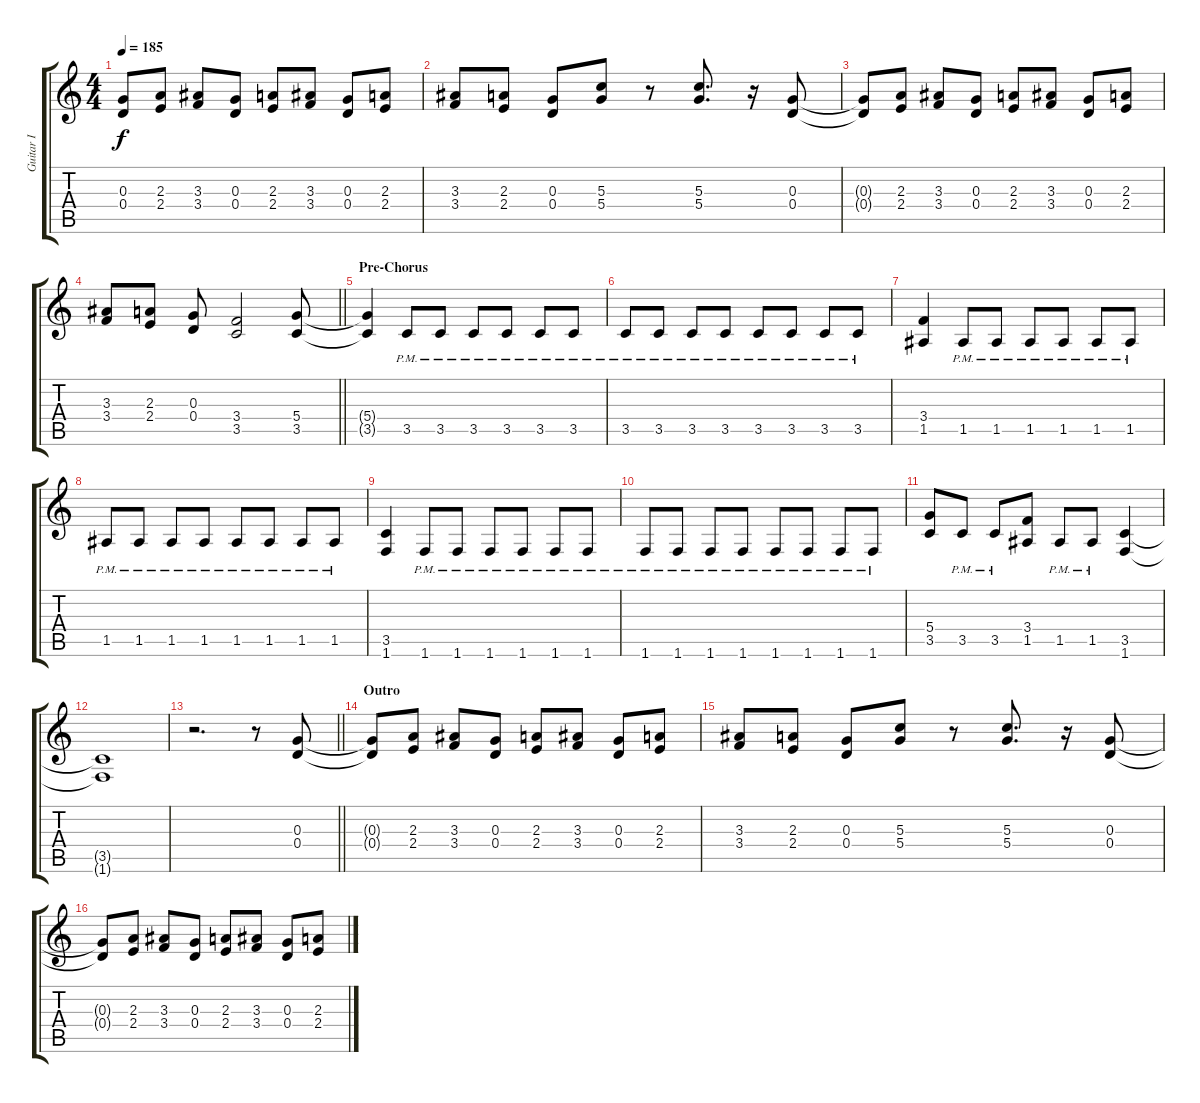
\track ("Guitar I" "Guitar I") {instrument overdrivenguitar}
\staff {score tabs}
\tuning (E4 B3 G3 D3 A2 E2) {hide}
\ts (4 4)
\tempo 185
\clef g2
\ks c
(0.3{t} 0.4{t}).8{dy f} (2.3 2.4).8 (3.3 3.4).8 (0.3 0.4).8 (2.3 2.4).8 (3.3 3.4).8 (0.3 0.4).8 (2.3 2.4).8 |
(3.3 3.4).8 (2.3 2.4).8 (0.3 0.4).8 (5.3 5.4).8 r.8 (5.3 5.4).8{d} r.16 (0.3 0.4).8 |
(0.3{t} 0.4{t}).8 (2.3 2.4).8 (3.3 3.4).8 (0.3 0.4).8 (2.3 2.4).8 (3.3 3.4).8 (0.3 0.4).8 (2.3 2.4).8 |
\barLineRight lightlight
(3.3 3.4).8 (2.3 2.4).8 (0.3 0.4).8 (3.4 3.5).2 (5.4 3.5).8 |
\section ("" "Pre-Chorus")
(5.4{t} 3.5{t}).4 3.5{pm}.8 3.5{pm}.8 3.5{pm}.8 3.5{pm}.8 3.5{pm}.8 3.5{pm}.8 |
3.5{pm}.8 3.5{pm}.8 3.5{pm}.8 3.5{pm}.8 3.5{pm}.8 3.5{pm}.8 3.5{pm}.8 3.5{pm}.8 |
(3.4 1.5).4 1.5{pm}.8 1.5{pm}.8 1.5{pm}.8 1.5{pm}.8 1.5{pm}.8 1.5{pm}.8 |
1.5{pm}.8 1.5{pm}.8 1.5{pm}.8 1.5{pm}.8 1.5{pm}.8 1.5{pm}.8 1.5{pm}.8 1.5{pm}.8 |
(3.5 1.6).4 1.6{pm}.8 1.6{pm}.8 1.6{pm}.8 1.6{pm}.8 1.6{pm}.8 1.6{pm}.8 |
1.6{pm}.8 1.6{pm}.8 1.6{pm}.8 1.6{pm}.8 1.6{pm}.8 1.6{pm}.8 1.6{pm}.8 1.6{pm}.8 |
(5.4 3.5).8 3.5{pm}.8 3.5{pm}.8 (3.4 1.5).8 1.5{pm}.8 1.5{pm}.8 (3.5 1.6).4 |
(3.5{t} 1.6{t}).1 |
\barLineRight lightlight
r.2{d} r.8 (0.3 0.4).8 |
\section ("" "Outro")
(0.3{t} 0.4{t}).8 (2.3 2.4).8 (3.3 3.4).8 (0.3 0.4).8 (2.3 2.4).8 (3.3 3.4).8 (0.3 0.4).8 (2.3 2.4).8 |
(3.3 3.4).8 (2.3 2.4).8 (0.3 0.4).8 (5.3 5.4).8 r.8 (5.3 5.4).8{d} r.16 (0.3 0.4).8 |
(0.3{t} 0.4{t}).8 (2.3 2.4).8 (3.3 3.4).8 (0.3 0.4).8 (2.3 2.4).8 (3.3 3.4).8 (0.3 0.4).8 (2.3 2.4).8
